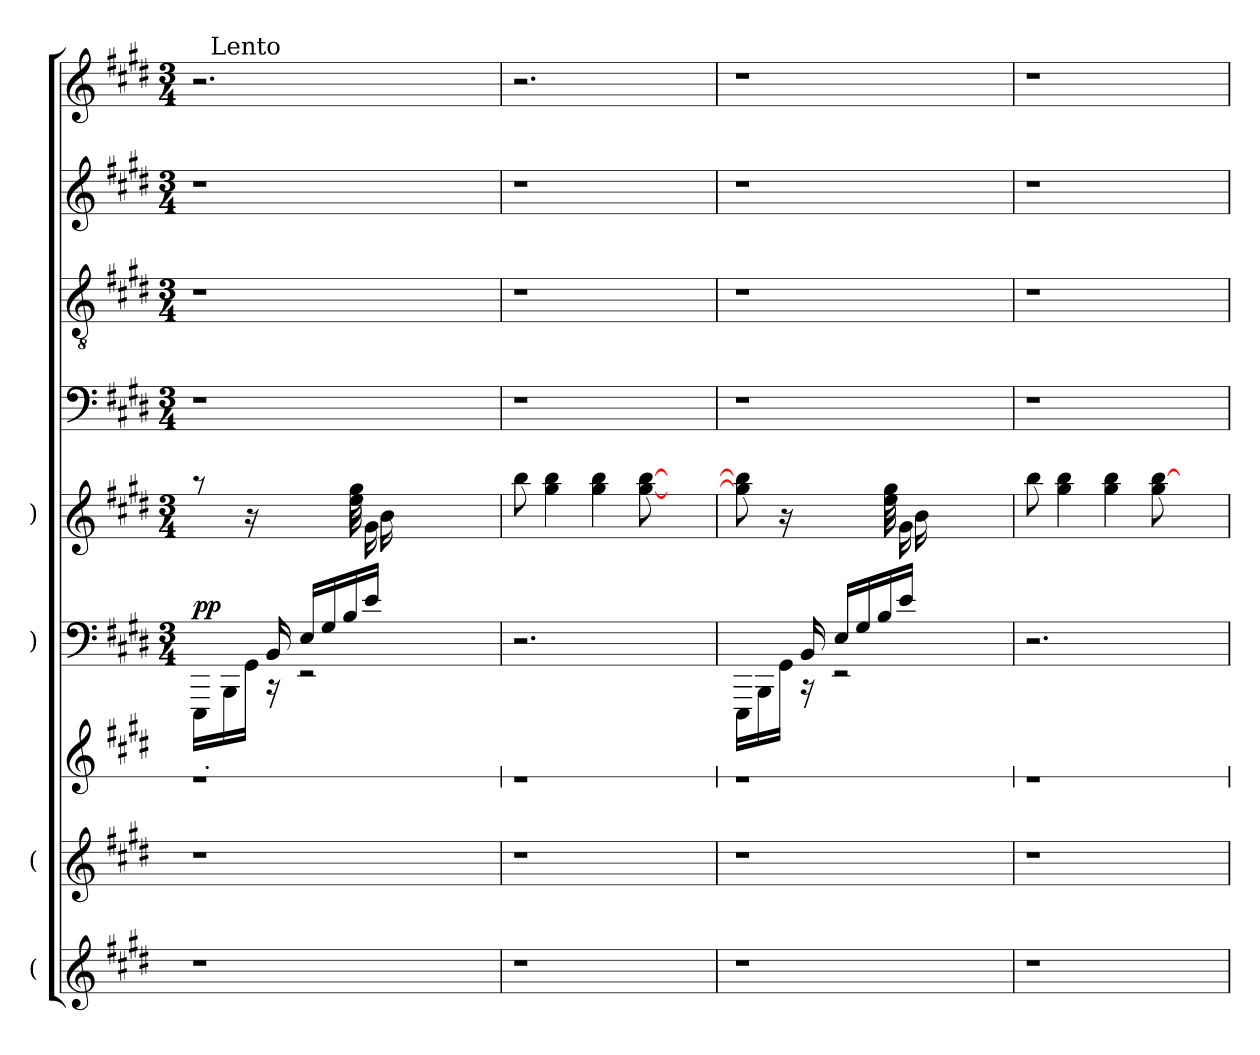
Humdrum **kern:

**kern	**kern	**kern	**kern	**dynam	**kern	**kern	**kern	**kern	**kern
*part9	*part8	*part7	*part6	*part6	*part5	*part4	*part3	*part2	*part1
*staff9	*staff8	*staff7	*staff6	*staff6	*staff5	*staff4	*staff3	*staff2	*staff1
*I"(	*I"(	*	*I")	*	*I")	*	*	*	*
*	*	*stria1	*	*	*	*	*	*	*
*clefG2	*clefG2	*clefG2	*clefF4	*	*clefG2	*clefF4	*clefGv2	*clefG2	*clefG2
*k[f#c#g#d#]	*k[f#c#g#d#]	*k[f#c#g#d#]	*k[f#c#g#d#]	*	*k[f#c#g#d#]	*k[f#c#g#d#]	*k[f#c#g#d#]	*k[f#c#g#d#]	*k[f#c#g#d#]
*E:	*E:	*E:	*E:	*	*E:	*E:	*E:	*E:	*E:
*	*	*	*M3/4	*	*M3/4	*M3/4	*M3/4	*M3/4	*M3/4
=1	=1	=1	=1	=1	=1	=1	=1	=1	=1
*	*	*	*^	*	*^	*	*	*	*
*	*	*	*	*	*	*	*^	*	*	*	*
*	*	*	*	*	*	*	*	*^	*	*	*	*
!	!	!	!	!	!LO:DY:a	!	!	!	!	!LO:N:vis=1	!LO:N:vis=1	!LO:N:vis=1	!LO:N:vis=1
*	*	*	*	*^	*	*	*	*	*	*	*	*	*^
1r	1r	1r	8.ryy	16EEE\LL	48ryy	pp	8raa	4..ryy	4..ryy	4..ryy	2.r	2.r	2.r	2.r	32ryy
!	!	!	!	!	!LO:TX:b:t=.	!	!	!	!	!	!	!	!	!	!
.	.	.	.	.	3%2ryy	.	.	.	.	.	.	.	.	.	.
!	!	!	!	!	!	!	!	!	!	!	!	!	!	!	!LO:TX:a:t=Lento
.	.	.	.	.	.	.	.	.	.	.	.	.	.	.	2ryy
.	.	.	.	16BBB\	.	.	.	.	.	.	.	.	.	.	.
.	.	.	.	16GG#\JJ	.	.	16ra	.	.	.	.	.	.	.	.
.	.	.	16BB/	16rCC	.	.	4ryy	.	.	.	.	.	.	.	.
.	.	.	16E/LL	2rEE	.	.	.	.	.	.	.	.	.	.	.
.	.	.	16G#/	.	.	.	.	.	.	.	.	.	.	.	.
.	.	.	16B/	.	.	.	.	.	.	.	.	.	.	.	.
.	.	.	16e/JJ	.	.	.	16g#\	16b\	16ee\	16gg#\	.	.	.	.	.
.	.	.	4ryy	.	.	.	2ryy	2ryy	2ryy	2ryy	.	.	.	.	.
.	.	.	.	.	.	.	.	.	.	.	.	.	.	.	4...ryy
.	.	.	.	.	6...ryy	.	.	.	.	.	.	.	.	.	.
.	.	.	4ryy	4ryy	.	.	.	.	.	.	4ryy	4ryy	4ryy	4ryy	.
*	*	*	*	*	*	*	*v	*v	*v	*v	*	*	*	*	*
=2	=2	=2	=2	=2	=2	=2	=2	=2	=2	=2	=2	=2
!	!	!	!LO:N:vis=1	!	!	!	!	!LO:N:vis=1	!LO:N:vis=1	!LO:N:vis=1	!LO:N:vis=1	!
*	*	*	*v	*v	*v	*	*	*	*	*	*v	*v
1r	1r	1r	2.r	.	8bb\	2.r	2.r	2.r	2.r
.	.	.	.	.	4gg#\ 4bb\	.	.	.	.
.	.	.	.	.	4gg#\ 4bb\	.	.	.	.
.	.	.	.	.	[<8gg#\ [>8bb\	.	.	.	.
.	.	.	4ryy	.	4ryy	4ryy	4ryy	4ryy	4ryy
=3	=3	=3	=3	=3	=3	=3	=3	=3	=3
*	*	*	*^	*	*^	*	*	*	*
*	*	*	*	*	*	*	*^	*	*	*	*
*	*	*	*	*	*	*	*	*^	*	*	*	*
!	!	!	!	!	!	!	!	!	!	!LO:N:vis=1	!LO:N:vis=1	!LO:N:vis=1	!LO:N:vis=1
1r	1r	1r	8.ryy	16EEE\LL	.	8gg#\] 8bb\]	4..ryy	4..ryy	4..ryy	2.r	2.r	2.r	2.r
.	.	.	.	16BBB\	.	.	.	.	.	.	.	.	.
.	.	.	.	16GG#\JJ	.	16ra	.	.	.	.	.	.	.
.	.	.	16BB/	16rCC	.	4ryy	.	.	.	.	.	.	.
.	.	.	16E/LL	2rEE	.	.	.	.	.	.	.	.	.
.	.	.	16G#/	.	.	.	.	.	.	.	.	.	.
.	.	.	16B/	.	.	.	.	.	.	.	.	.	.
.	.	.	16e/JJ	.	.	16g#\	16b\	16ee\	16gg#\	.	.	.	.
.	.	.	4ryy	.	.	2ryy	2ryy	2ryy	2ryy	.	.	.	.
.	.	.	4ryy	4ryy	.	.	.	.	.	4ryy	4ryy	4ryy	4ryy
*	*	*	*	*	*	*v	*v	*v	*v	*	*	*	*
=4	=4	=4	=4	=4	=4	=4	=4	=4	=4	=4
!	!	!	!LO:N:vis=1	!	!	!	!LO:N:vis=1	!LO:N:vis=1	!LO:N:vis=1	!LO:N:vis=1
*	*	*	*v	*v	*	*	*	*	*	*
1r	1r	1r	2.r	.	8bb\	2.r	2.r	2.r	2.r
.	.	.	.	.	4gg#\ 4bb\	.	.	.	.
.	.	.	.	.	4gg#\ 4bb\	.	.	.	.
.	.	.	.	.	8gg#\ [<8bb\	.	.	.	.
.	.	.	4ryy	.	4ryy	4ryy	4ryy	4ryy	4ryy
=	=	=	=	=	=	=	=	=	=
*-	*-	*-	*-	*-	*-	*-	*-	*-	*-
